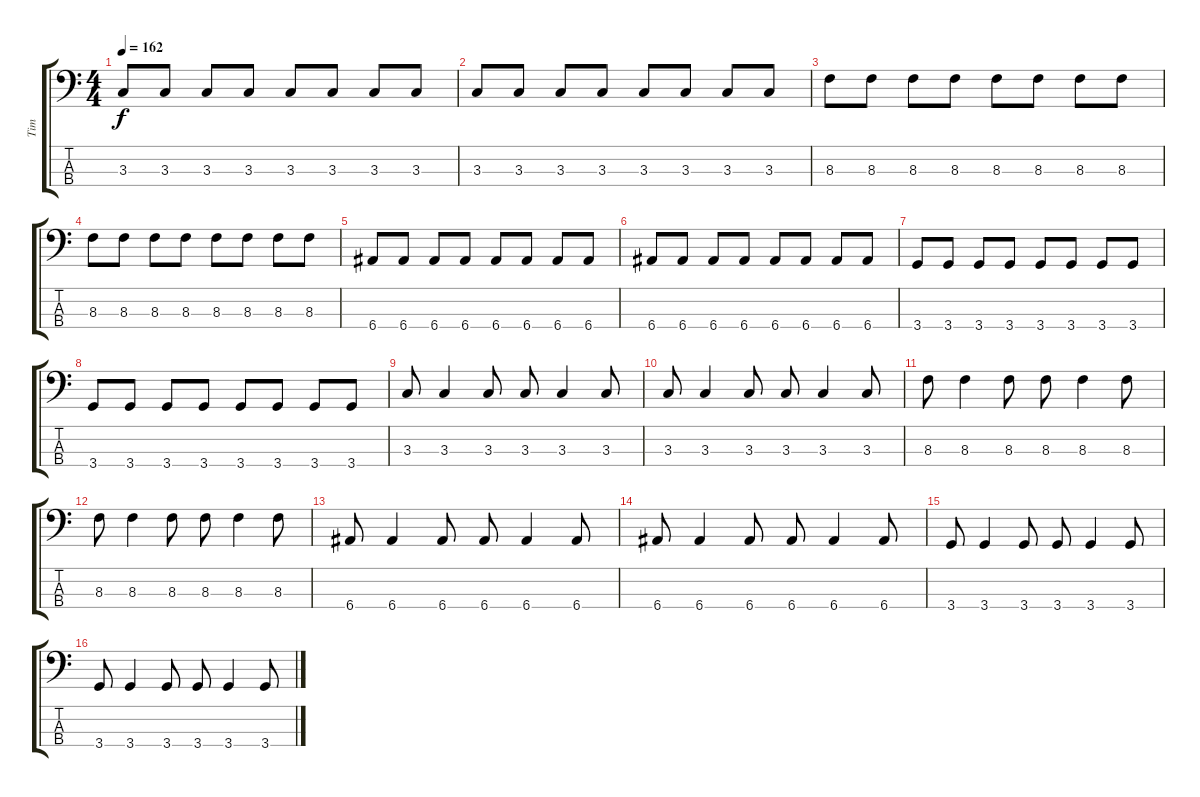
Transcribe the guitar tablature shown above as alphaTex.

\track ("Tim" "Tim") {instrument electricbasspick}
\staff {score tabs}
\tuning (G2 D2 A1 E1) {hide}
\ts (4 4)
\tempo 162
\clef f4
\ks c
3.3.8{dy f} 3.3.8 3.3.8 3.3.8 3.3.8 3.3.8 3.3.8 3.3.8 |
3.3.8 3.3.8 3.3.8 3.3.8 3.3.8 3.3.8 3.3.8 3.3.8 |
8.3.8 8.3.8 8.3.8 8.3.8 8.3.8 8.3.8 8.3.8 8.3.8 |
8.3.8 8.3.8 8.3.8 8.3.8 8.3.8 8.3.8 8.3.8 8.3.8 |
6.4.8 6.4.8 6.4.8 6.4.8 6.4.8 6.4.8 6.4.8 6.4.8 |
6.4.8 6.4.8 6.4.8 6.4.8 6.4.8 6.4.8 6.4.8 6.4.8 |
3.4.8 3.4.8 3.4.8 3.4.8 3.4.8 3.4.8 3.4.8 3.4.8 |
3.4.8 3.4.8 3.4.8 3.4.8 3.4.8 3.4.8 3.4.8 3.4.8 |
3.3.8 3.3.4 3.3.8 3.3.8 3.3.4 3.3.8 |
3.3.8 3.3.4 3.3.8 3.3.8 3.3.4 3.3.8 |
8.3.8 8.3.4 8.3.8 8.3.8 8.3.4 8.3.8 |
8.3.8 8.3.4 8.3.8 8.3.8 8.3.4 8.3.8 |
6.4.8 6.4.4 6.4.8 6.4.8 6.4.4 6.4.8 |
6.4.8 6.4.4 6.4.8 6.4.8 6.4.4 6.4.8 |
3.4.8 3.4.4 3.4.8 3.4.8 3.4.4 3.4.8 |
3.4.8 3.4.4 3.4.8 3.4.8 3.4.4 3.4.8
